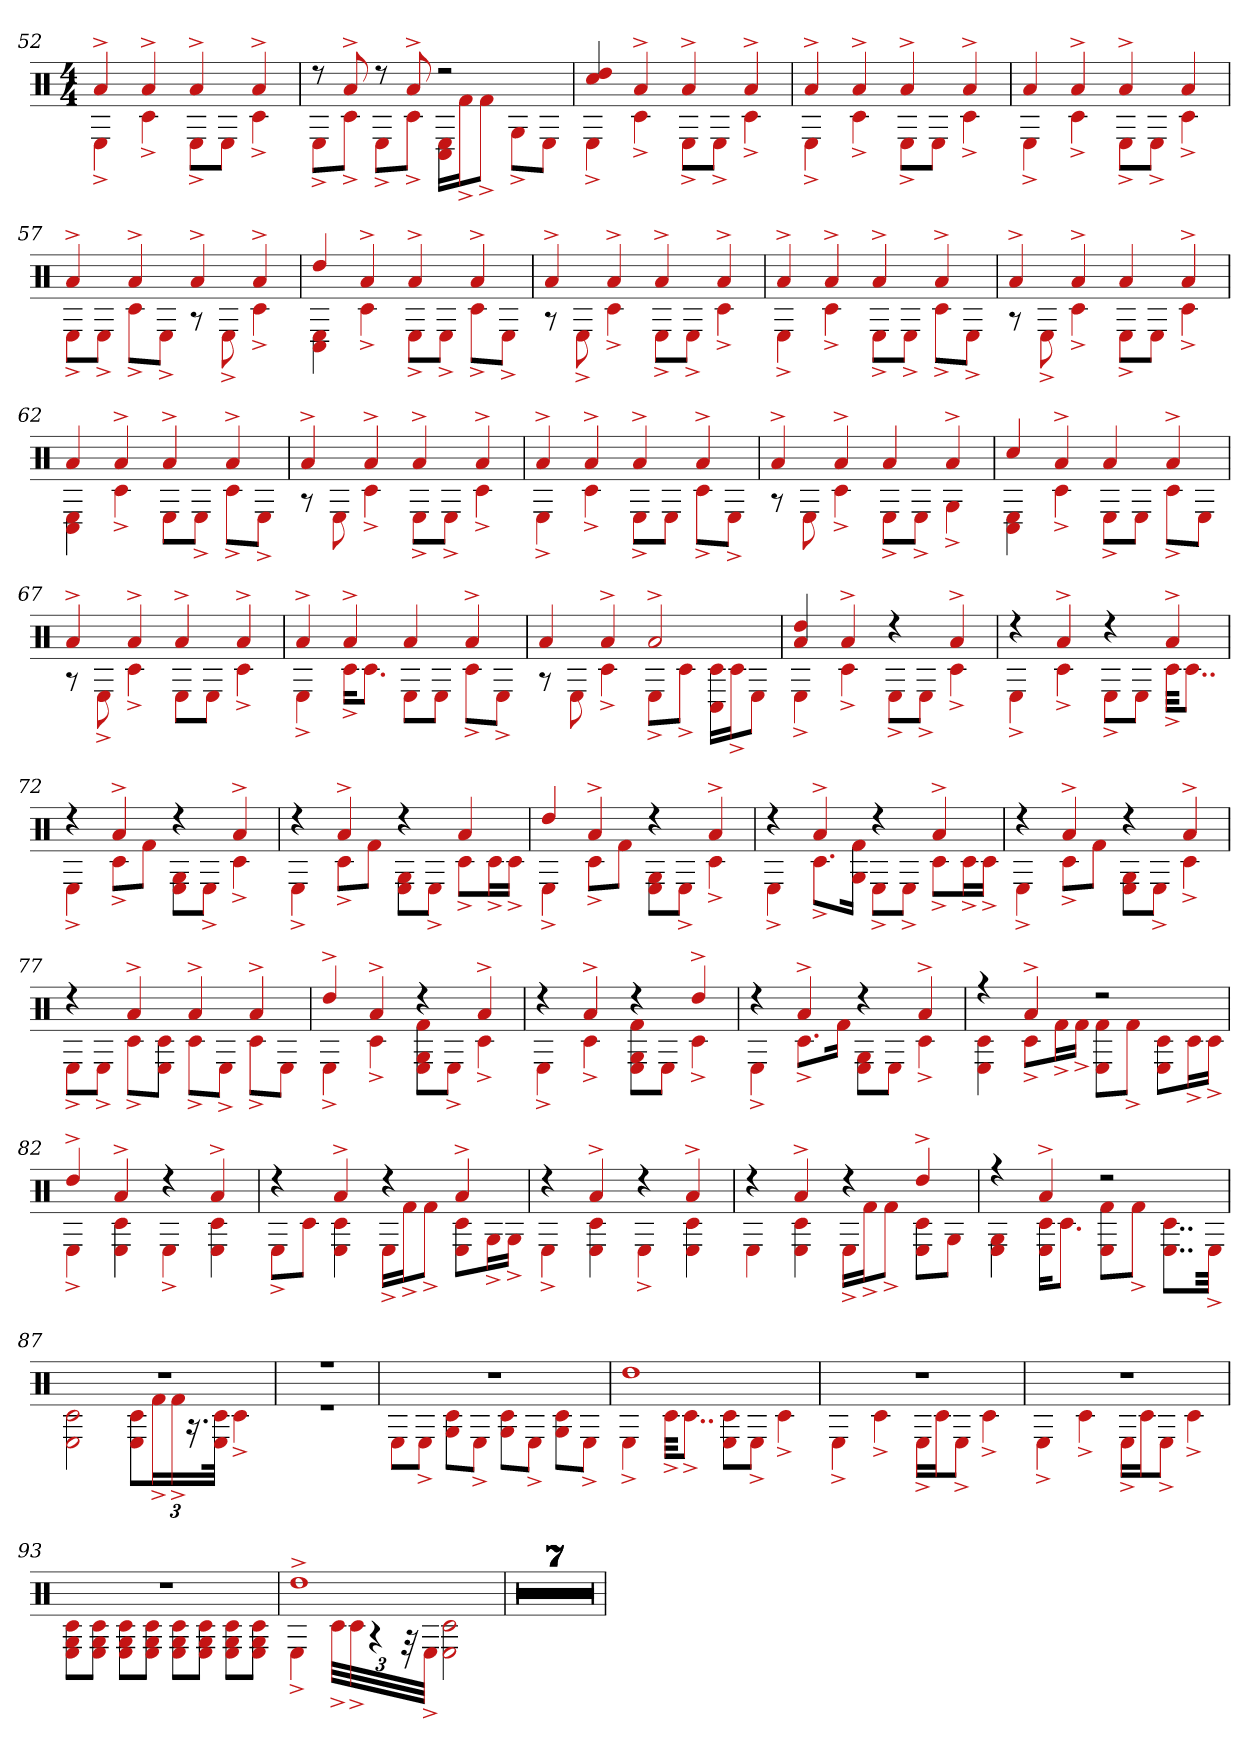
**kern
*part1
*staff1
*clefX
*k[]
*M4/4
=52
*^
4a^	4E^
4a^	4c#^
4a^	8E^L
.	8EJ
4a^	4c#^
=53	=53
8r	8E^L
8a^	8c#^J
8r	8E^L
8a^	8c#^J
2r	16C# 16ELL
.	16f#^J
.	8f#^J
.	8G^L
.	8EJ
=54	=54
4dd 4cc#	4E^
4a^	4c#^
4a^	8E^L
.	8E^J
4a^	4c#^
=55	=55
4a^	4E^
4a^	4c#^
4a^	8E^L
.	8EJ
4a^	4c#^
=56	=56
4a	4E^
4a^	4c#^
4a^	8E^L
.	8E^J
4a	4c#^
=57	=57
4a^	8E^L
.	8E^J
4a^	8c#^L
.	8E^J
4a^	8r
.	8E^
4a^	4c#^
=58	=58
4dd	4C# 4E
4a^	4c#^
4a^	8E^L
.	8E^J
4a^	8c#^L
.	8E^J
=59	=59
4a^	8r
.	8E^
4a^	4c#^
4a^	8E^L
.	8E^J
4a^	4c#^
=60	=60
4a^	4E^
4a^	4c#^
4a^	8E^L
.	8E^J
4a^	8c#^L
.	8E^J
=61	=61
4a^	8r
.	8E^
4a^	4c#^
4a	8E^L
.	8EJ
4a^	4c#^
=62	=62
4a	4C# 4E
4a^	4c#^
4a^	8EL
.	8E^J
4a^	8c#^L
.	8E^J
=63	=63
4a^	8r
.	8E
4a^	4c#^
4a^	8E^L
.	8E^J
4a^	4c#^
=64	=64
4a^	4E^
4a^	4c#^
4a^	8E^L
.	8EJ
4a^	8c#^L
.	8E^J
=65	=65
4a^	8r
.	8E
4a^	4c#^
4a	8E^L
.	8E^J
4a^	4G^
=66	=66
4cc#	4C# 4E
4a^	4c#^
4a	8E^L
.	8EJ
4a^	8c#^L
.	8EJ
=67	=67
4a^	8r
.	8E^
4a^	4c#^
4a^	8EL
.	8EJ
4a^	4c#^
=68	=68
4a^	4E^
4a^	16c#^KL
.	8.c#J
4a	8EL
.	8EJ
4a^	8c#^L
.	8E^J
=69	=69
4a	8r
.	8E
4a^	4c#^
2a^	8E^L
.	8c#^J
.	16C# 16c#LL
.	16c#^J
.	8EJ
=70	=70
4a 4dd	4E^
4a^	4c#^
4r	8E^L
.	8E^J
4a^	4c#^
=71	=71
4r	4E^
4a^	4c#^
4r	8E^L
.	8EJ
4a^	32c#^KKL
.	8..c#J
=72	=72
4r	4E^
4a^	8c#^L
.	8f#J
4r	8G 8EL
.	8E^J
4a^	4c#^
=73	=73
4r	4E^
4a^	8c#^L
.	8f#J
4r	8G 8EL
.	8E^J
4a	8c#^L
.	16c#^L
.	16c#^JJ
=74	=74
4dd	4E^
4a^	8c#^L
.	8f#J
4r	8G 8EL
.	8E^J
4a^	4c#^
=75	=75
4r	4E^
4a^	8.c#^L
.	16f# 16GJk
4r	8E^L
.	8E^J
4a^	8c#^L
.	16c#^L
.	16c#^JJ
=76	=76
4r	4E^
4a^	8c#^L
.	8f#J
4r	8G 8EL
.	8E^J
4a^	4c#^
=77	=77
4r	8E^L
.	8E^J
4a^	8c#^L
.	8c# 8EJ
4a^	8c#^L
.	8E^J
4a^	8c#^L
.	8EJ
=78	=78
4dd^	4E^
4a^	4c#^
4r	8f# 8G 8EL
.	8E^J
4a^	4c#^
=79	=79
4r	4E^
4a^	4c#^
4r	8f# 8G 8EL
.	8EJ
4dd^	4c#^
=80	=80
4r	4E^
4a^	8.c#^L
.	16f#Jk
4r	8G 8EL
.	8EJ
4a^	4c#^
=81	=81
4r	4E 4c#
4a^	8c#^L
.	16f#^L
.	16f#^JJ
2r	8E 8f#L
.	8f#^J
.	8c# 8EL
.	16c#^L
.	16c#^JJ
=82	=82
4dd^	4E^
4a^	4E 4c#
4r	4E^
4a^	4c# 4E
=83	=83
4r	8E^L
.	8c#J
4a^	4c# 4E
4r	16E^LL
.	16f#^J
.	8f#^J
4a^	8E 8c#L
.	16G^L
.	16G^JJ
=84	=84
4r	4E^
4a^	4E 4c#
4r	4E^
4a^	4c# 4E
=85	=85
4r	4E
4a^	4E 4c#
4r	16E^LL
.	16f#^J
.	8f#^J
4dd^	8E 8c#L
.	8GJ
=86	=86
4r	4G 4E
4a^	16E 16c#KL
.	8.c#J
2r	8E 8f#L
.	8f#^J
.	8..c# 8..EL
.	32E^Jkk
=87	=87
1r	2E 2c#
.	12c# 12EL
.	24f#^L
.	24f#^
.	24.r
.	48c# 48EJJk
.	4c#^
=88	=88
1r	1r
=89	=89
1r	8EL
.	8E^J
.	8c# 8GL
.	8E^J
.	8c# 8GL
.	8E^J
.	8G 8c#L
.	8E^J
=90	=90
1dd	4E^
.	32c#^KKL
.	8..c#^J
.	8E 8c#L
.	8E^J
.	4c#^
=91	=91
1r	4E^
.	4c#^
.	16E^LL
.	16c#J
.	8E^J
.	4c#^
=92	=92
1r	4E^
.	4c#^
.	16E^LL
.	16c#J
.	8E^J
.	4c#^
=93	=93
1r	8c# 8G 8EL
.	8c# 8G 8EJ
.	8c# 8E 8GL
.	8E 8c# 8GJ
.	8E 8c# 8GL
.	8E 8G 8c#J
.	8E 8G 8c#L
.	8E 8G 8c#J
=94	=94
1dd^	4E^
.	48c#^LLL
.	48c#^
.	6r
.	48r
.	48E^JJJ
.	2E 2c#
=95	=95
1r	1r
=96	=96
1r	1r
=97	=97
1r	1r
=98	=98
1r	1r
=99	=99
1r	1r
=100	=100
1r	1r
=101	=101
1r	1r
*v	*v
=
*-
